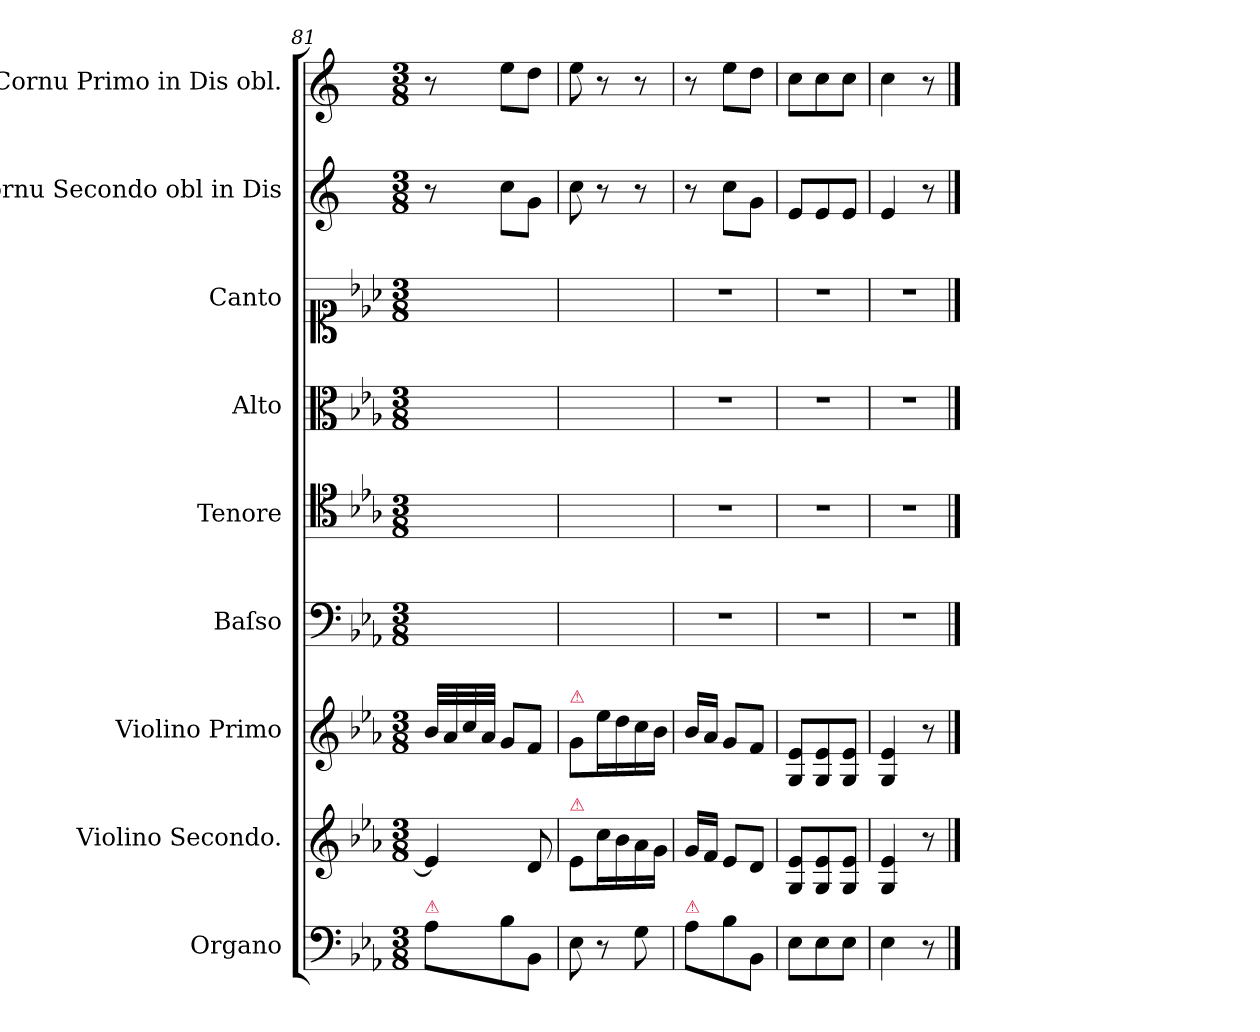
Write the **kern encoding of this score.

**kern	**kern	**kern	**kern	**kern	**kern	**kern	**kern	**kern
*part9	*part8	*part7	*part6	*part5	*part4	*part3	*part2	*part1
*staff9	*staff8	*staff7	*staff6	*staff5	*staff4	*staff3	*staff2	*staff1
*I"Organo	*I"Violino Secondo.	*I"Violino Primo	*I"Baſso	*I"Tenore	*I"Alto	*I"Canto	*I"Cornu Secondo obl in Dis	*I"Cornu Primo in Dis obl.
*I'org	*I'vl 2	*I'vl 1	*I'B	*I'T	*I'A	*I'C	*I'cor 2	*I'cor 1
*clefF4	*clefG2	*clefG2	*clefF4	*clefC4	*clefC3	*clefC1	*clefG2	*clefG2
*	*	*	*	*	*	*	*ITrd5c9	*ITrd5c9
*k[b-e-a-]	*k[b-e-a-]	*k[b-e-a-]	*k[b-e-a-]	*k[b-e-a-]	*k[b-e-a-]	*k[b-e-a-]	*k[b-e-a-]	*k[b-e-a-]
*E-:	*E-:	*E-:	*E-:	*E-:	*E-:	*E-:	*E-:	*E-:
*M3/8	*M3/8	*M3/8	*M3/8	*M3/8	*M3/8	*M3/8	*M3/8	*M3/8
=81	=81	=81	=81	=81	=81	=81	=81	=81
!LO:TX:a:color=crimson:t=⚠	!	!	!	!	!	!	!	!
8A-\L	4e-/]	32b-/LLL	4.ryy	4.ryy	4.ryy	4.ryy	8r	8r
.	.	32a-/	.	.	.	.	.	.
.	.	32cc/	.	.	.	.	.	.
.	.	32a-/JJJ	.	.	.	.	.	.
8B-\	.	8g/L	.	.	.	.	8e-\L	8g\L
8BB-/J	8d/	8f/J	.	.	.	.	8B-\J	8f\J
=82	=82	=82	=82	=82	=82	=82	=82	=82
!	!	!LO:TX:a:color=crimson:t=⚠	!	!	!	!	!	!
!	!LO:TX:a:color=crimson:t=⚠	!	!	!	!	!	!	!
8E-\	8e-/L	8g/L	4.ryy	4.ryy	4.ryy	4.ryy	8e-\	8g\
8r	16cc\L	16ee-\L	.	.	.	.	8r	8r
.	16b-\	16dd\	.	.	.	.	.	.
8G\	16a-\	16cc\	.	.	.	.	8r	8r
.	16g\JJ	16b-\JJ	.	.	.	.	.	.
=83	=83	=83	=83	=83	=83	=83	=83	=83
!LO:TX:a:color=crimson:t=⚠	!	!	!	!	!	!	!	!
8A-\L	16g/LL	16b-/LL	4.r	4.r	4.r	4.r	8r	8r
.	16f/JJ	16a-/JJ	.	.	.	.	.	.
8B-\	8e-/L	8g/L	.	.	.	.	8e-\L	8g\L
8BB-/J	8d/J	8f/J	.	.	.	.	8B-\J	8f\J
=84	=84	=84	=84	=84	=84	=84	=84	=84
8E-\L	8G/ 8e-/L	8G/ 8e-/L	4.r	4.r	4.r	4.r	8G/L	8e-\L
8E-\	8G/ 8e-/	8G/ 8e-/	.	.	.	.	8G/	8e-\
8E-\J	8G/ 8e-/J	8G/ 8e-/J	.	.	.	.	8G/J	8e-\J
=85	=85	=85	=85	=85	=85	=85	=85	=85
4E-\	4G/ 4e-/	4G/ 4e-/	4.r	4.r	4.r	4.r	4G/	4e-\
8r	8r	8r	.	.	.	.	8r	8r
==	==	==	==	==	==	==	==	==
*-	*-	*-	*-	*-	*-	*-	*-	*-
